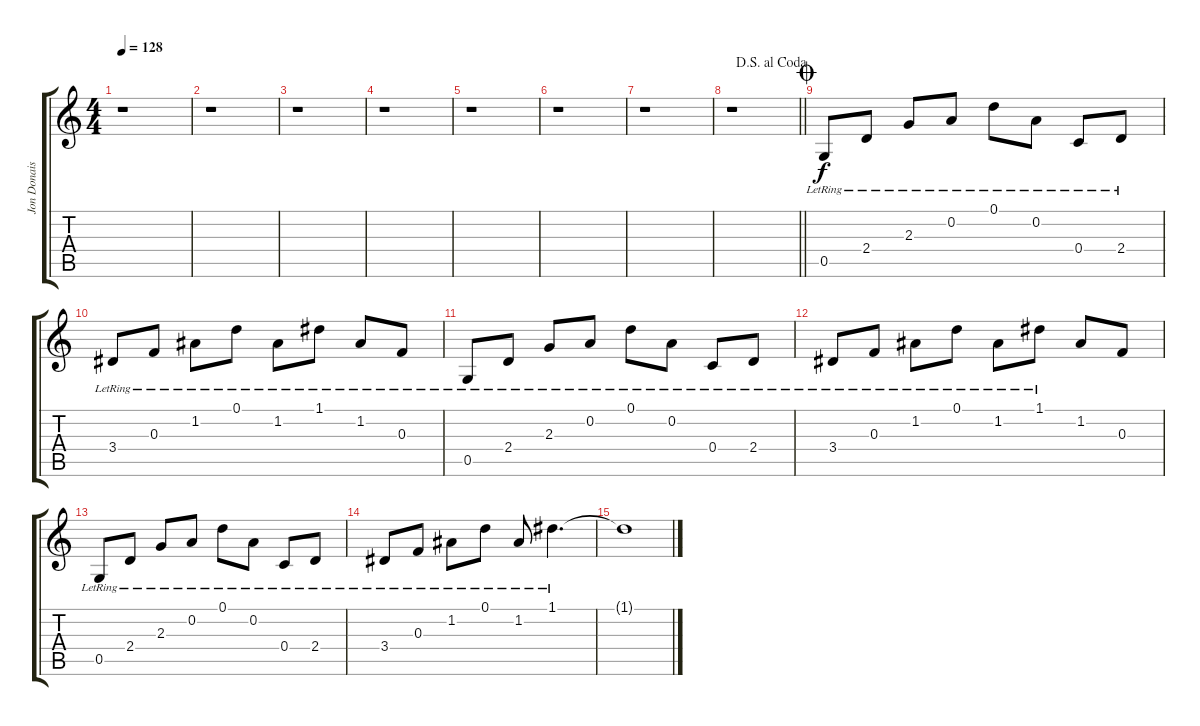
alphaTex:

\track ("Jon Donais Acoustic" "Jon Donais") {instrument acousticguitarsteel}
\staff {score tabs}
\tuning (D4 A3 F3 C3 G2 D2) {hide}
\ts (4 4)
\tempo 128
\clef g2
\ks c
r.1{dy mf} |
r.1 |
r.1 |
r.1 |
r.1 |
r.1 |
r.1 |
\jump dalsegnoalcoda
\barLineRight lightlight
r.1 |
\jump coda
0.5{lr}.8{dy f} 2.4{lr}.8 2.3{lr}.8 0.2{lr}.8 0.1{lr}.8 0.2{lr}.8 0.4{lr}.8 2.4{lr}.8 |
3.4{lr}.8 0.3{lr}.8 1.2{lr}.8 0.1{lr}.8 1.2{lr}.8 1.1{lr}.8 1.2{lr}.8 0.3{lr}.8 |
0.5{lr}.8 2.4{lr}.8 2.3{lr}.8 0.2{lr}.8 0.1{lr}.8 0.2{lr}.8 0.4{lr}.8 2.4{lr}.8 |
3.4{lr}.8 0.3{lr}.8 1.2{lr}.8 0.1{lr}.8 1.2{lr}.8 1.1{lr}.8 1.2.8 0.3.8 |
0.5{lr}.8 2.4{lr}.8 2.3{lr}.8 0.2{lr}.8 0.1{lr}.8 0.2{lr}.8 0.4{lr}.8 2.4{lr}.8 |
3.4{lr}.8 0.3{lr}.8 1.2{lr}.8 0.1{lr}.8 1.2{lr}.8 1.1{lr}.4{d} |
1.1{t}.1
